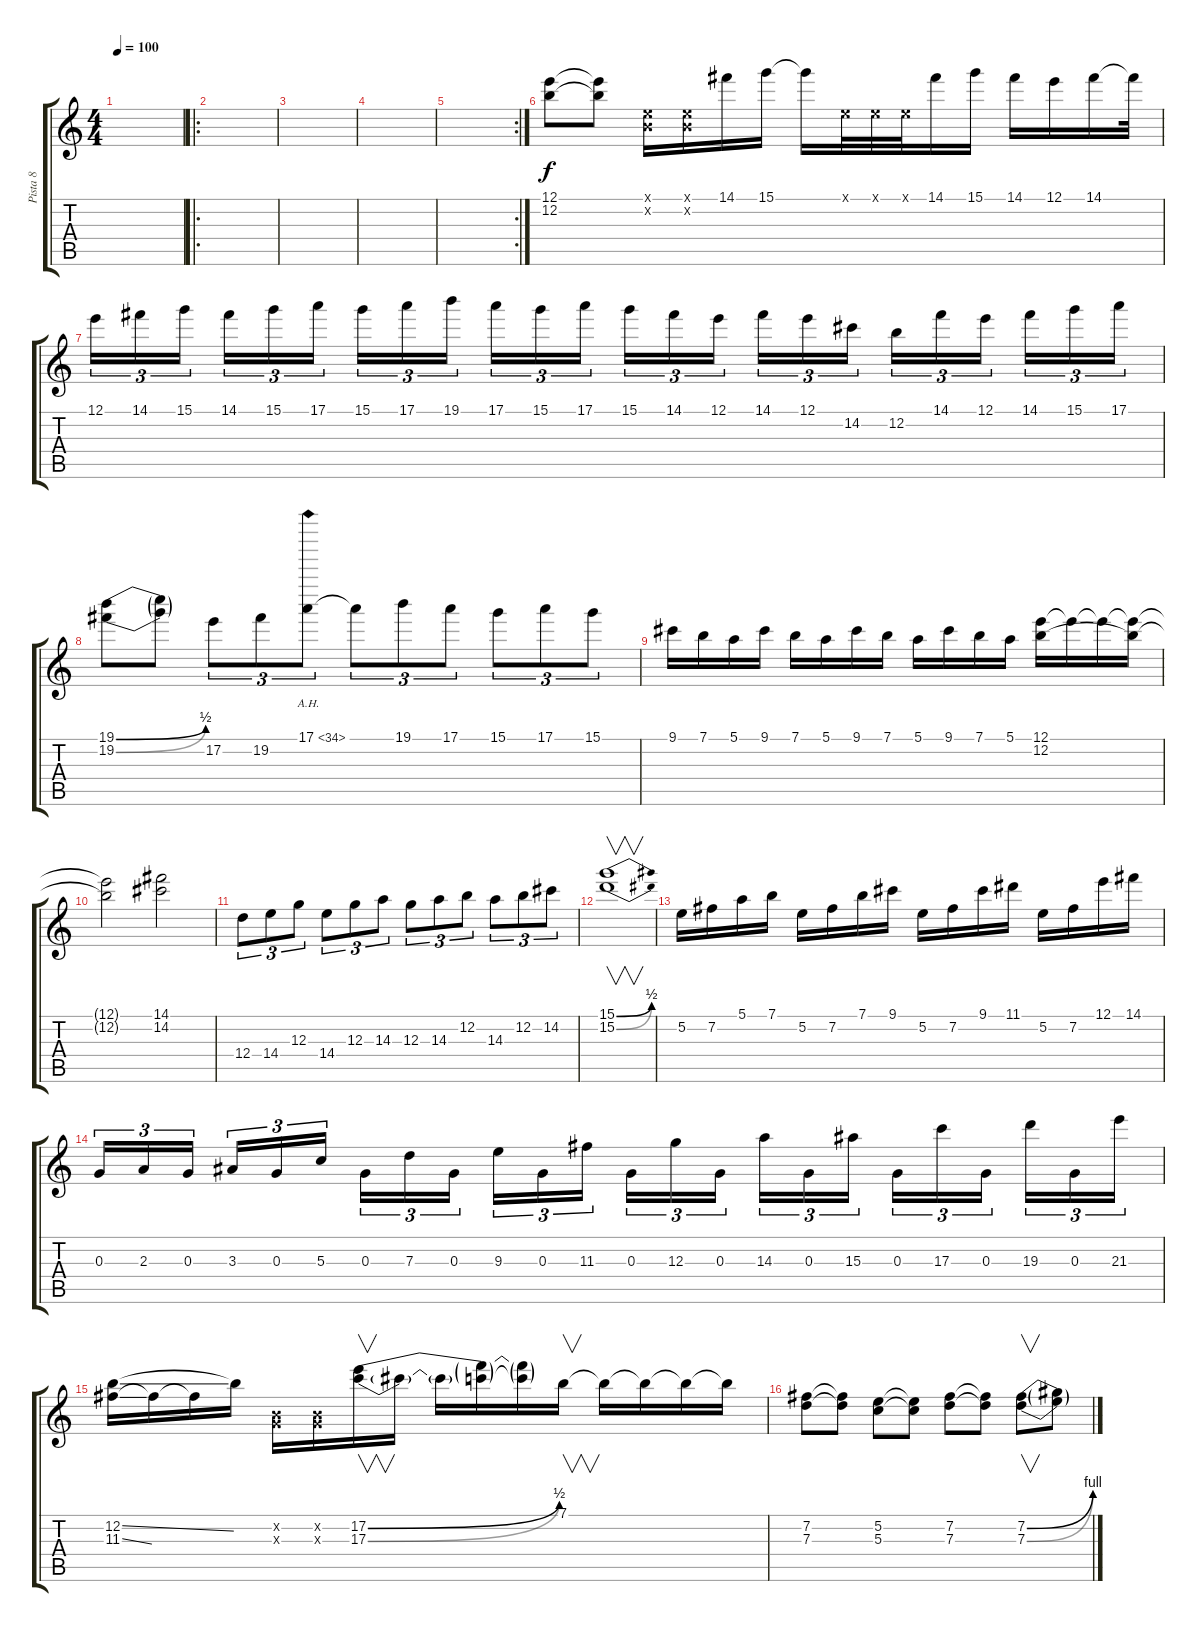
\track ("Pista 8" "Pista 8") {instrument overdrivenguitar}
\staff {score tabs}
\tuning (E4 B3 G3 D3 A2 E2) {hide}
\ts (4 4)
\tempo 100
\clef g2
\ks c
|
\ro
|
|
|
\rc 2
|
(12.1 12.2).8 (12.1{t} 12.2{t}).8 (0.1{x} 0.2{x}).16 (0.1{x} 0.2{x}).16 14.1.16 15.1.16 15.1{t}.16 0.1{x}.32 0.1{x}.32 0.1{x}.32 14.1.16 15.1.16 14.1.16 12.1.16 14.1.16 14.1{t}.32 |
12.1.16{tu (3 2)} 14.1.16{tu (3 2)} 15.1.16{tu (3 2)} 14.1.16{tu (3 2)} 15.1.16{tu (3 2)} 17.1.16{tu (3 2)} 15.1.16{tu (3 2)} 17.1.16{tu (3 2)} 19.1.16{tu (3 2)} 17.1.16{tu (3 2)} 15.1.16{tu (3 2)} 17.1.16{tu (3 2)} 15.1.16{tu (3 2)} 14.1.16{tu (3 2)} 12.1.16{tu (3 2)} 14.1.16{tu (3 2)} 12.1.16{tu (3 2)} 14.2.16{tu (3 2)} 12.2.16{tu (3 2)} 14.1.16{tu (3 2)} 12.1.16{tu (3 2)} 14.1.16{tu (3 2)} 15.1.16{tu (3 2)} 17.1.16{tu (3 2)} |
(19.1{be (bend 0 0 60 2)} 19.2{be (bend 0 0 60 2)}).8 (19.1{t} 19.2{t}).8 17.2.8{tu (3 2)} 19.2.8{tu (3 2)} 17.1{ah 17}.8{tu (3 2)} 17.1{t}.8{tu (3 2)} 19.1.8{tu (3 2)} 17.1.8{tu (3 2)} 15.1.8{tu (3 2)} 17.1.8{tu (3 2)} 15.1.8{tu (3 2)} |
9.1.16 7.1.16 5.1.16 9.1.16 7.1.16 5.1.16 9.1.16 7.1.16 5.1.16 9.1.16 7.1.16 5.1.16 (12.1 12.2).16 12.1{t}.16 12.1{t}.16 (12.1{t} 12.2{t}).16 |
(12.1{t} 12.2{t}).2 (14.1 14.2).2 |
12.4.8{tu (3 2)} 14.4.8{tu (3 2)} 12.3.8{tu (3 2)} 14.4.8{tu (3 2)} 12.3.8{tu (3 2)} 14.3.8{tu (3 2)} 12.3.8{tu (3 2)} 14.3.8{tu (3 2)} 12.2.8{tu (3 2)} 14.3.8{tu (3 2)} 12.2.8{tu (3 2)} 14.2.8{tu (3 2)} |
(15.1{be (bend 0 0 60 2)} 15.2{be (bend 0 0 60 2)}).1{v} |
5.2.16 7.2.16 5.1.16 7.1.16 5.2.16 7.2.16 7.1.16 9.1.16 5.2.16 7.2.16 9.1.16 11.1.16 5.2.16 7.2.16 12.1.16 14.1.16 |
0.3.16{tu (3 2)} 2.3.16{tu (3 2)} 0.3.16{tu (3 2)} 3.3.16{tu (3 2)} 0.3.16{tu (3 2)} 5.3.16{tu (3 2)} 0.3.16{tu (3 2)} 7.3.16{tu (3 2)} 0.3.16{tu (3 2)} 9.3.16{tu (3 2)} 0.3.16{tu (3 2)} 11.3.16{tu (3 2)} 0.3.16{tu (3 2)} 12.3.16{tu (3 2)} 0.3.16{tu (3 2)} 14.3.16{tu (3 2)} 0.3.16{tu (3 2)} 15.3.16{tu (3 2)} 0.3.16{tu (3 2)} 17.3.16{tu (3 2)} 0.3.16{tu (3 2)} 19.3.16{tu (3 2)} 0.3.16{tu (3 2)} 21.3.16{tu (3 2)} |
(12.2{ss} 11.3{ss}).16 11.3{t}.16 11.3{t}.16 12.2{t}.16 (0.2{x} 0.3{x}).16 (0.2{x} 0.3{x}).16 (17.2{be (bend 0 0 60 2)} 17.3{be (bend 0 0 60 2)}).16{v} 17.3{t}.16 17.3{t}.16 (17.2{t} 17.3{t}).16 (17.2{t} 17.3{t}).16 7.1.16{v} 7.1{t}.16 7.1{t}.16 7.1{t}.16 7.1{t}.16 |
(7.2 7.3).8 (7.2{t} 7.3{t}).8 (5.2 5.3).8 (5.2{t} 5.3{t}).8 (7.2 7.3).8 (7.2{t} 7.3{t}).8 (7.2{be (bend 0 0 60 4)} 7.3{be (bend 0 0 60 4)}).8{v} (7.2{t} 7.3{t}).8
